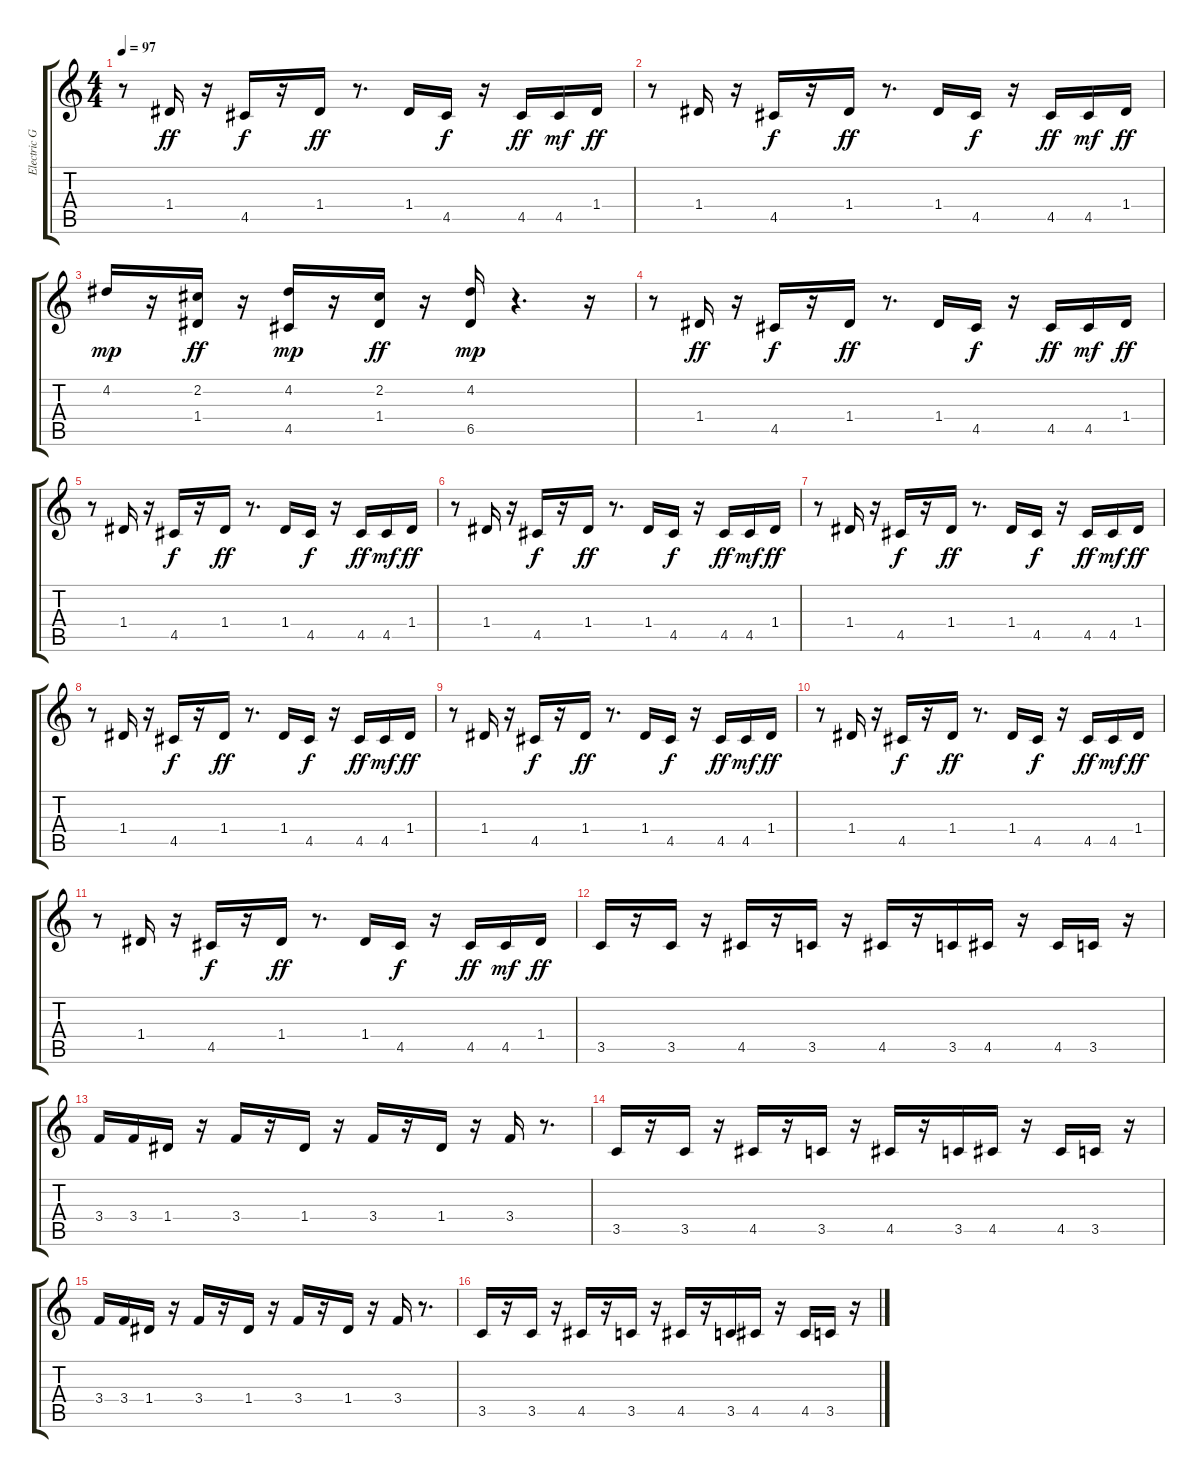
\track ("Electric Guitar (muted)" "Electric G") {instrument electricguitarmuted}
\staff {score tabs}
\tuning (E4 B3 G3 D3 A2 E2) {hide}
\ts (4 4)
\tempo 97
\clef g2
\ks c
r.8{dy ff} 1.4.16 r.16 4.5.16{dy f} r.16 1.4.16{dy ff} r.8{d} 1.4.16 4.5.16{dy f} r.16 4.5.16{dy ff} 4.5.16{dy mf} 1.4.16{dy ff} |
r.8 1.4.16 r.16 4.5.16{dy f} r.16 1.4.16{dy ff} r.8{d} 1.4.16 4.5.16{dy f} r.16 4.5.16{dy ff} 4.5.16{dy mf} 1.4.16{dy ff} |
4.2.16{dy mp} r.16 (2.2 1.4).16{dy ff} r.16 (4.2 4.5).16{dy mp} r.16 (2.2 1.4).16{dy ff} r.16 (4.2 6.5).16{dy mp} r.4{d} r.16 |
r.8 1.4.16{dy ff} r.16 4.5.16{dy f} r.16 1.4.16{dy ff} r.8{d} 1.4.16 4.5.16{dy f} r.16 4.5.16{dy ff} 4.5.16{dy mf} 1.4.16{dy ff} |
r.8 1.4.16 r.16 4.5.16{dy f} r.16 1.4.16{dy ff} r.8{d} 1.4.16 4.5.16{dy f} r.16 4.5.16{dy ff} 4.5.16{dy mf} 1.4.16{dy ff} |
r.8 1.4.16 r.16 4.5.16{dy f} r.16 1.4.16{dy ff} r.8{d} 1.4.16 4.5.16{dy f} r.16 4.5.16{dy ff} 4.5.16{dy mf} 1.4.16{dy ff} |
r.8 1.4.16 r.16 4.5.16{dy f} r.16 1.4.16{dy ff} r.8{d} 1.4.16 4.5.16{dy f} r.16 4.5.16{dy ff} 4.5.16{dy mf} 1.4.16{dy ff} |
r.8 1.4.16 r.16 4.5.16{dy f} r.16 1.4.16{dy ff} r.8{d} 1.4.16 4.5.16{dy f} r.16 4.5.16{dy ff} 4.5.16{dy mf} 1.4.16{dy ff} |
r.8 1.4.16 r.16 4.5.16{dy f} r.16 1.4.16{dy ff} r.8{d} 1.4.16 4.5.16{dy f} r.16 4.5.16{dy ff} 4.5.16{dy mf} 1.4.16{dy ff} |
r.8 1.4.16 r.16 4.5.16{dy f} r.16 1.4.16{dy ff} r.8{d} 1.4.16 4.5.16{dy f} r.16 4.5.16{dy ff} 4.5.16{dy mf} 1.4.16{dy ff} |
r.8 1.4.16 r.16 4.5.16{dy f} r.16 1.4.16{dy ff} r.8{d} 1.4.16 4.5.16{dy f} r.16 4.5.16{dy ff} 4.5.16{dy mf} 1.4.16{dy ff} |
3.5.16 r.16 3.5.16 r.16 4.5.16 r.16 3.5.16 r.16 4.5.16 r.16 3.5.16 4.5.16 r.16 4.5.16 3.5.16 r.16 |
3.4.16 3.4.16 1.4.16 r.16 3.4.16 r.16 1.4.16 r.16 3.4.16 r.16 1.4.16 r.16 3.4.16 r.8{d} |
3.5.16 r.16 3.5.16 r.16 4.5.16 r.16 3.5.16 r.16 4.5.16 r.16 3.5.16 4.5.16 r.16 4.5.16 3.5.16 r.16 |
3.4.16 3.4.16 1.4.16 r.16 3.4.16 r.16 1.4.16 r.16 3.4.16 r.16 1.4.16 r.16 3.4.16 r.8{d} |
3.5.16 r.16 3.5.16 r.16 4.5.16 r.16 3.5.16 r.16 4.5.16 r.16 3.5.16 4.5.16 r.16 4.5.16 3.5.16 r.16
